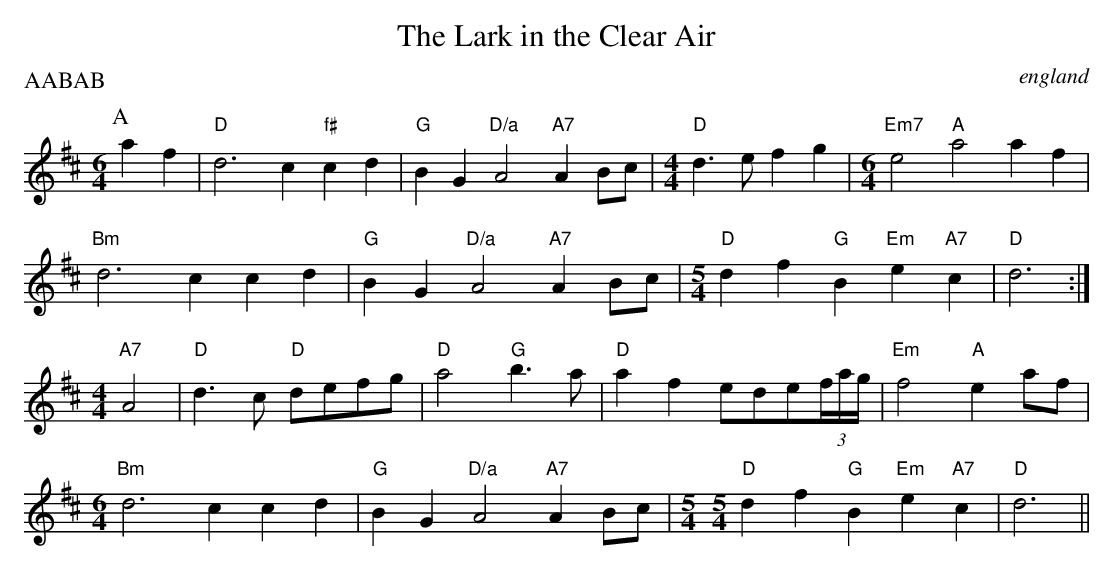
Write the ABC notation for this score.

X:1
T:The Lark in the Clear Air
O:england
P:AABAB
M:6/4
L:1/4
K:D
P:A
af|"D"d3 c"f#"cd|"G"BG"D/a"A2"A7"AB/2c/2|\
M:4/4
"D"d3/2e/2 fg|\
M:6/4
"Em7"e2"A"a2af|
"Bm"d3 ccd|"G"BG"D/a"A2"A7"AB/2c/2|\
M:5/4
"D"df"G"B"Em"e"A7"c|"D"d3:|
M:4/4
"A7"A2 |"D"d3/2c/2 "D"d/2e/2f/2g/2|"D"a2 "G"b3/2a/2|"D"af e/2d/2e/2(3f/4a/4g/4\
|"Em"f2 "A"ea/2f/2|
M:6/4
"Bm"d3 ccd|"G"BG"D/a"A2"A7"AB/2c/2|\
M:5/4
M:5/4
"D"df"G"B"Em"e"A7"c|"D"d3||
